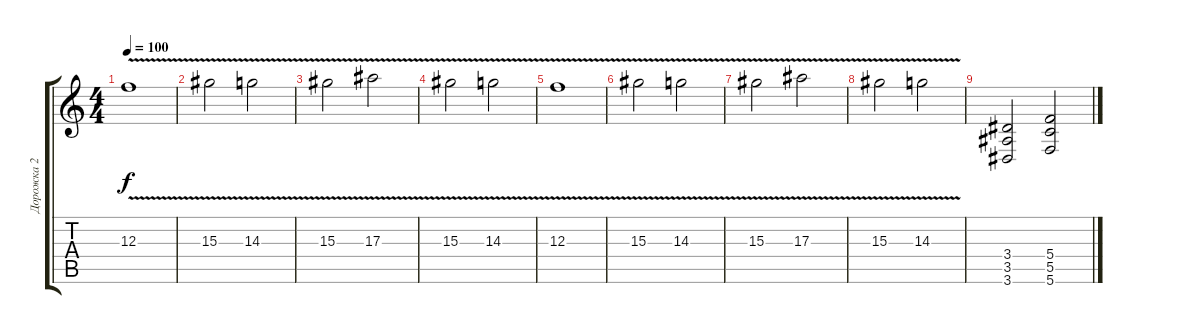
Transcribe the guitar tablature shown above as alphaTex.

\track ("Дорожка 2" "Дорожка 2") {instrument distortionguitar}
\staff {score tabs}
\tuning (D4 A3 F3 C3 G2 C2) {hide}
\ts (4 4)
\tempo 100
\clef g2
\ks c
12.3{v}.1{dy f} |
15.3{v}.2 14.3{v}.2 |
15.3{v}.2 17.3{v}.2 |
15.3{v}.2 14.3{v}.2 |
12.3{v}.1 |
15.3{v}.2 14.3{v}.2 |
15.3{v}.2 17.3{v}.2 |
15.3{v}.2 14.3{v}.2 |
(3.4 3.5 3.6).2 (5.4 5.5 5.6).2
